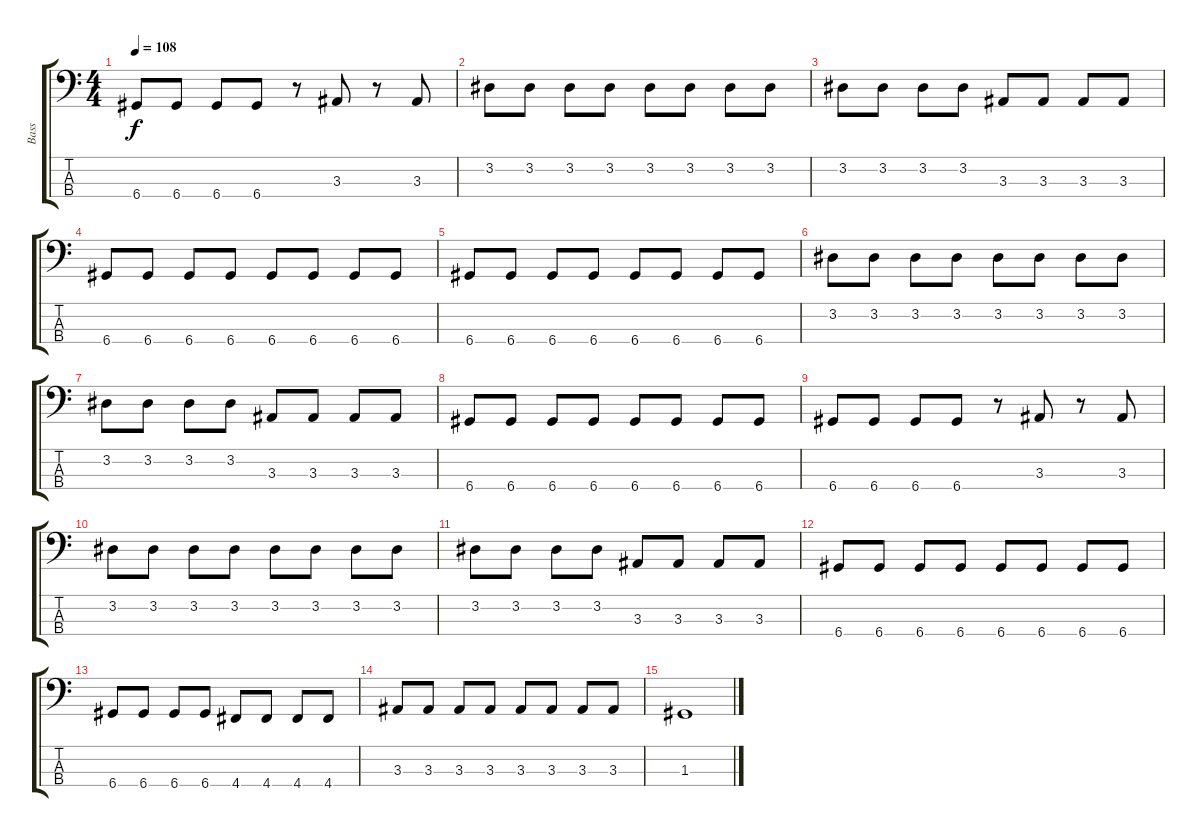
\track ("Bass" "Bass") {instrument electricbassfinger}
\staff {score tabs}
\tuning (F2 C2 G1 D1) {hide}
\ts (4 4)
\tempo 108
\clef f4
\ks c
6.4.8{dy f} 6.4.8 6.4.8 6.4.8 r.8 3.3.8 r.8 3.3.8 |
3.2.8 3.2.8 3.2.8 3.2.8 3.2.8 3.2.8 3.2.8 3.2.8 |
3.2.8 3.2.8 3.2.8 3.2.8 3.3.8 3.3.8 3.3.8 3.3.8 |
6.4.8 6.4.8 6.4.8 6.4.8 6.4.8 6.4.8 6.4.8 6.4.8 |
6.4.8 6.4.8 6.4.8 6.4.8 6.4.8 6.4.8 6.4.8 6.4.8 |
3.2.8 3.2.8 3.2.8 3.2.8 3.2.8 3.2.8 3.2.8 3.2.8 |
3.2.8 3.2.8 3.2.8 3.2.8 3.3.8 3.3.8 3.3.8 3.3.8 |
6.4.8 6.4.8 6.4.8 6.4.8 6.4.8 6.4.8 6.4.8 6.4.8 |
6.4.8 6.4.8 6.4.8 6.4.8 r.8 3.3.8 r.8 3.3.8 |
3.2.8 3.2.8 3.2.8 3.2.8 3.2.8 3.2.8 3.2.8 3.2.8 |
3.2.8 3.2.8 3.2.8 3.2.8 3.3.8 3.3.8 3.3.8 3.3.8 |
6.4.8 6.4.8 6.4.8 6.4.8 6.4.8 6.4.8 6.4.8 6.4.8 |
6.4.8 6.4.8 6.4.8 6.4.8 4.4.8 4.4.8 4.4.8 4.4.8 |
3.3.8 3.3.8 3.3.8 3.3.8 3.3.8 3.3.8 3.3.8 3.3.8 |
1.3.1
